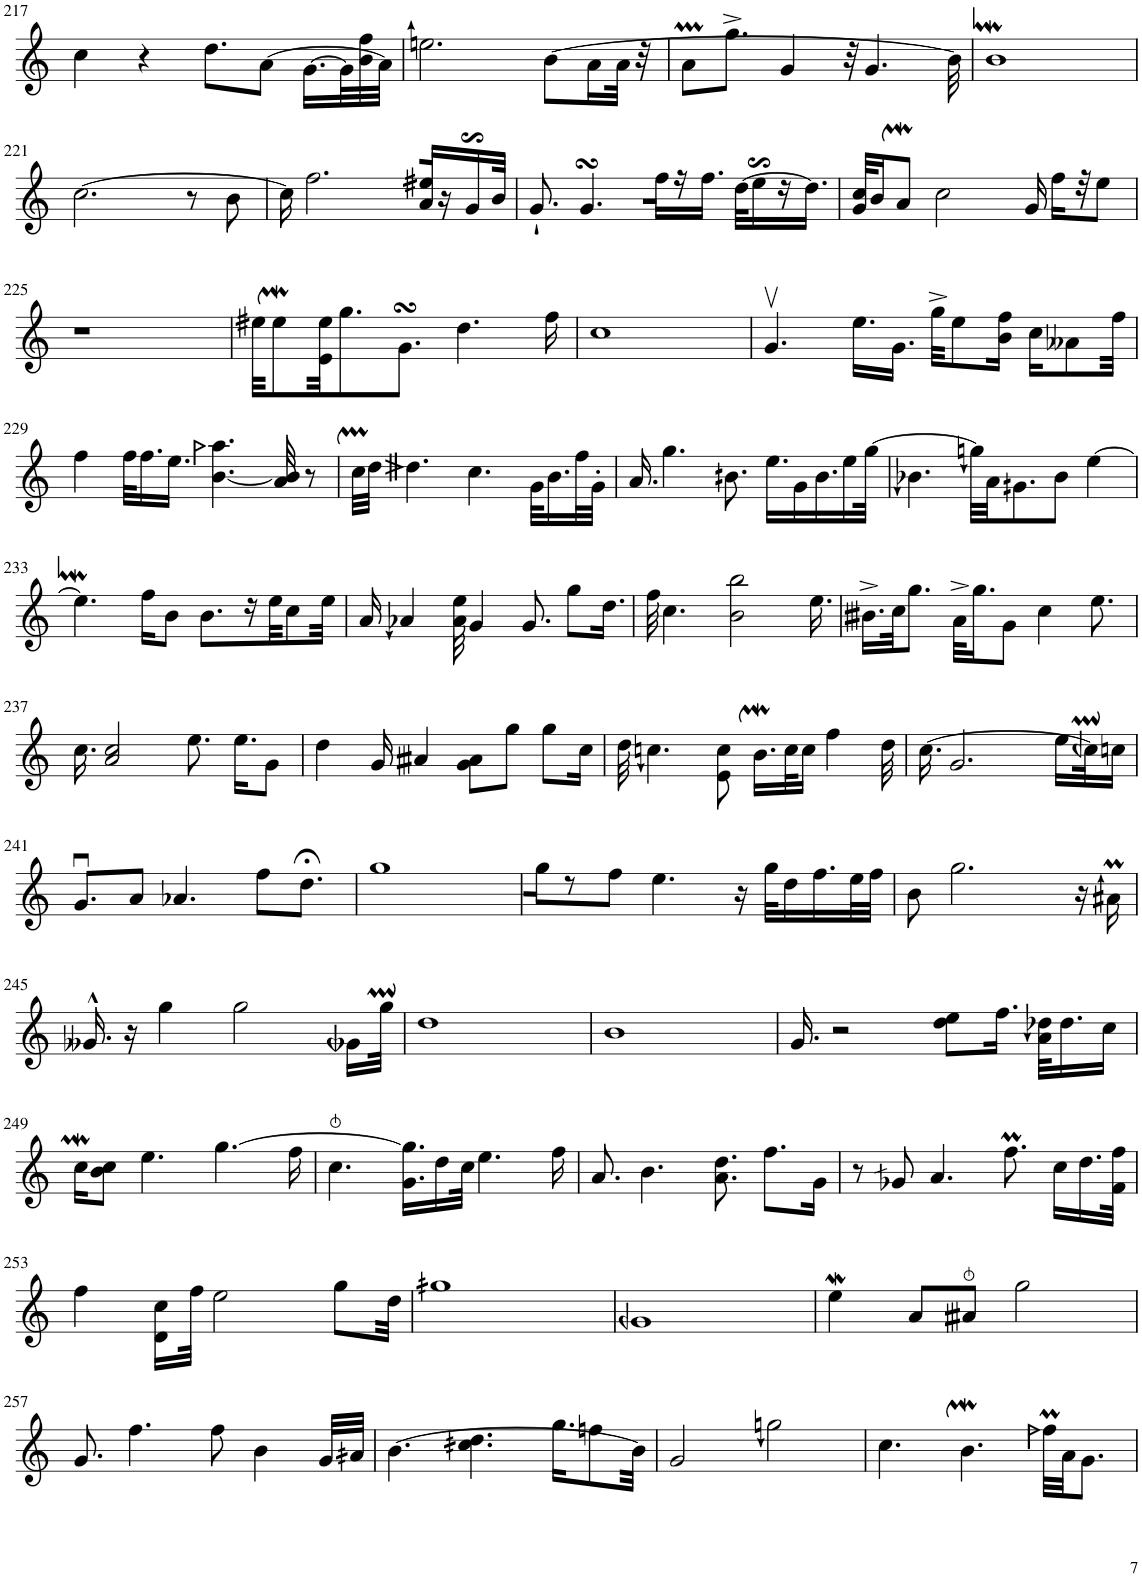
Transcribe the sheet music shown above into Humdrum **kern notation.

**kern
*part1
*staff1
*I"Piano
*I'Pno
!!LO:PB:g=z
*clefG2
*k[]
*M4/4
=217
4cc\
4r
8.dd\L
[8a\J
[16.g\LL
32g\L]
32b\ 32ff\
32a\JJJ]
=218
2.een\
[8b\L
16a\L
32a\JJk
32r
=219
8aM\L
8.gg^\J
4g/
32r
4.g/
32b\]
=220
1bW
!!LO:LB:g=z
=221
[2.cc\
8r
8b\
=222
16cc\]
2.ff\
32a/ 32een/KLL
16r
16gs$SS/
32b/JJk
=223
8.g`/
4.gsSSS/
32ff\KLL
16r
16.ff\JJ
[32dd\KLL
16ees$sS\
16r
16.dd\JJ]
=224
32g/ 32cc/KLL
16b/J
8aW/J
2cc\
16g/
16ff\LL
32r
8ee\J
!!LO:LB:g=z
=225
1r
=226
32een\KKL
8eeW\
32e\ 32ee\KK
8.gg\
8.gsSSS\J
4.dd\
16ff\
=227
1cc
=228
4.gv/
16.ee\LL
16.g\JJ
32gg^\KKL
8ee\
16b\ 16ff\Jk
16cc\KL
8a--X\
32ff\Jkk
!!LO:LB:g=z
=229
4ff\
32ff\KLL
16.ff\
16.ee\JJ
[4.b\ 4.aan\
32a/ 32b/]
8r
=230
32ccM\LLL
32dd\JJJ
4.ddn\
4.cc\
32g\KLL
16.b\
32ff\L
32g'\JJJ
=231
16.a/
4.gg\
8.bn\
16.ee\LL
16g\
16.b\
16ee\
[32gg\JJk
=232
4.bn\
32ggn\LLL]
32a\JJ
8.gn\
8b\J
[4ee\
!!LO:LB:g=z
=233
4.eeW\]
16ff\KL
8b\J
8.b\L
16r
32ee\JK
8cc\
32ee\Jkk
=234
16a/
4an/
32a\ 32ee\
4g/
8.g/
8gg\L
16.dd\Jk
=235
32ff\
4.cc\
2b\ 2bb\
16.ee\
=236
16.bn^\LL
32cc\JK
8.gg\J
32a^\KLL
16.gg\J
8g\J
4cc\
8.ee\
!!LO:LB:g=z
=237
16.cc\
2a/ 2cc/
8.ee\
16.ee\KL
8g\J
=238
4dd\
16g/
4an/
8g\ 8a\L
8gg\J
8gg\L
16cc\Jk
=239
32dd\
4.ccn\
8e\ 8cc\
16.bW\LL
32cc\K
16cc\JJ
4ff\
32dd\
=240
[16.cc\
2.g/
16ee\LL
32ccnM\K]
16ccn\JJ
!!LO:LB:g=z
=241
8.gu/L
8a/J
4.a-X/
8ff\L
8.dd;<\J
=242
1gg
=243
16gg\KL
8r
8ff\J
4.ee\
16r
32gg\KLL
16dd\
16.ff\
32ee\L
32ff\JJJ
=244
8b\
2.gg\
16r
16anM\
!!LO:LB:g=z
=245
16.g--X^^/
16r
4gg\
2gg\
16gn\LL
32ggM\JJk
=246
1dd
=247
1b
=248
16.g/
2r
8dd\ 8ee\L
16.ff\Jk
32a\ 32ddn\KLL
16.dd\
16cc\JJ
!!LO:LB:g=z
=249
16ccw\KL
8b\ 8cc\J
4.ee\
[4.gg\
16ff\
=250
4.cc\
16.g\ 16.gg\]LL
16dd\
32cc\JJk
4.ee\
16ff\
=251
8.a/
4.b\
8.a\ 8.dd\
8.ff\L
16g\Jk
=252
8r
8gn/
4.a/
8.ffM\
16cc\LL
16.dd\
32f\ 32ff\JJk
!!LO:LB:g=z
=253
4ff\
16d\ 16cc\LL
32ff\JJk
2ee\
8gg\L
32dd\Jkk
=254
1ggn
=255
1gn
=256
4eeW\
8a/L
8an/J
2gg\
!!LO:LB:g=z
=257
8.g/
4.ff\
8ff\
4b\
32g/LLL
32an/JJJ
=258
[4.b\
4.ccn\ 4.dd\
16.gg\KL
8ffn\
32b\Jkk]
=259
2g/
2ggn\
=260
4.cc\
4.bW\
32ffnM\LLL
32a\JJ
8.g\J
=
*-
